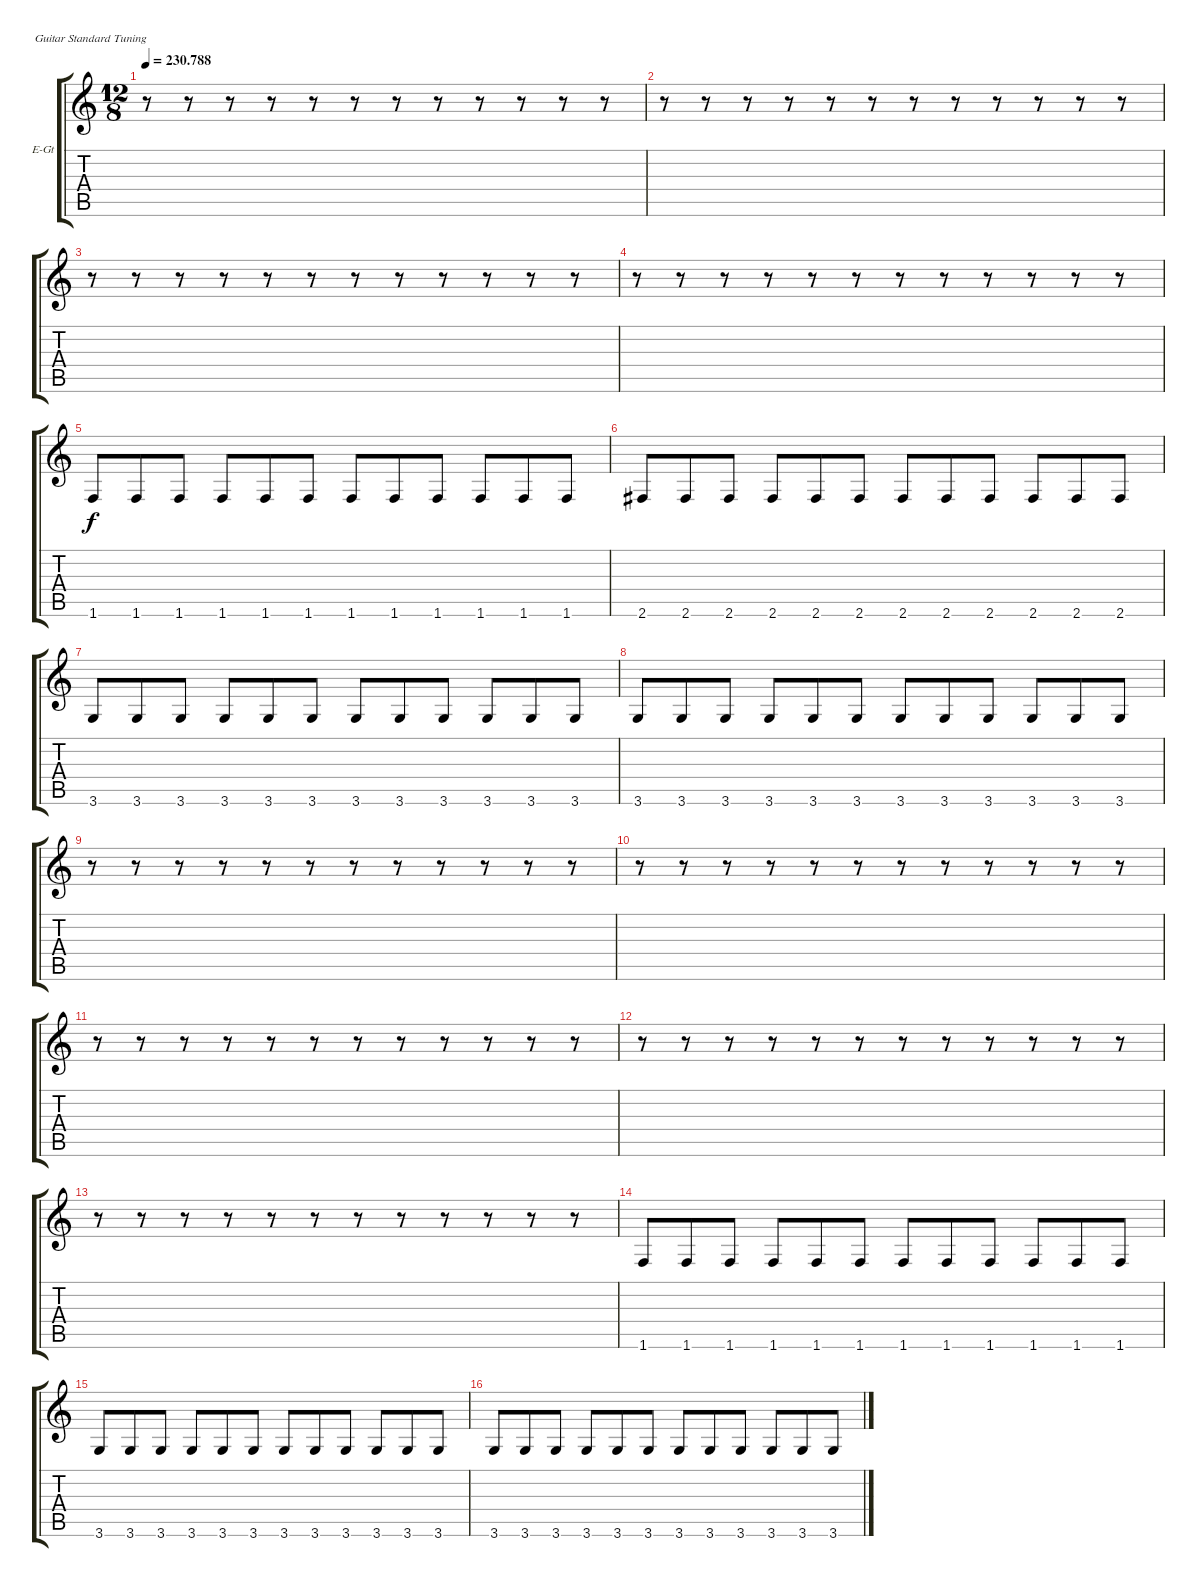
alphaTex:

\bracketExtendMode groupsimilarinstruments
\firstSystemTrackNameOrientation horizontal
\otherSystemsTrackNameOrientation horizontal
\track ("Ритм" "E-Gt") {instrument distortionguitar}
\staff {score tabs}
\tuning (E4 B3 G3 D3 A2 E2)
\ts (12 8)
\tempo
230.788
\accidentals auto
\clef g2
\ottava regular
\simile none
\ks c
r.8{dy f} r.8 r.8 r.8 r.8 r.8 r.8 r.8 r.8 r.8 r.8 r.8 |
r.8 r.8 r.8 r.8 r.8 r.8 r.8 r.8 r.8 r.8 r.8 r.8 |
r.8 r.8 r.8 r.8 r.8 r.8 r.8 r.8 r.8 r.8 r.8 r.8 |
r.8 r.8 r.8 r.8 r.8 r.8 r.8 r.8 r.8 r.8 r.8 r.8 |
1.6.8 1.6.8 1.6.8 1.6.8 1.6.8 1.6.8 1.6.8 1.6.8 1.6.8 1.6.8 1.6.8 1.6.8 |
2.6.8 2.6.8 2.6.8 2.6.8 2.6.8 2.6.8 2.6.8 2.6.8 2.6.8 2.6.8 2.6.8 2.6.8 |
3.6.8 3.6.8 3.6.8 3.6.8 3.6.8 3.6.8 3.6.8 3.6.8 3.6.8 3.6.8 3.6.8 3.6.8 |
3.6.8 3.6.8 3.6.8 3.6.8 3.6.8 3.6.8 3.6.8 3.6.8 3.6.8 3.6.8 3.6.8 3.6.8 |
r.8 r.8 r.8 r.8 r.8 r.8 r.8 r.8 r.8 r.8 r.8 r.8 |
r.8 r.8 r.8 r.8 r.8 r.8 r.8 r.8 r.8 r.8 r.8 r.8 |
r.8 r.8 r.8 r.8 r.8 r.8 r.8 r.8 r.8 r.8 r.8 r.8 |
r.8 r.8 r.8 r.8 r.8 r.8 r.8 r.8 r.8 r.8 r.8 r.8 |
r.8 r.8 r.8 r.8 r.8 r.8 r.8 r.8 r.8 r.8 r.8 r.8 |
1.6.8 1.6.8 1.6.8 1.6.8 1.6.8 1.6.8 1.6.8 1.6.8 1.6.8 1.6.8 1.6.8 1.6.8 |
3.6.8 3.6.8 3.6.8 3.6.8 3.6.8 3.6.8 3.6.8 3.6.8 3.6.8 3.6.8 3.6.8 3.6.8 |
3.6.8 3.6.8 3.6.8 3.6.8 3.6.8 3.6.8 3.6.8 3.6.8 3.6.8 3.6.8 3.6.8 3.6.8
